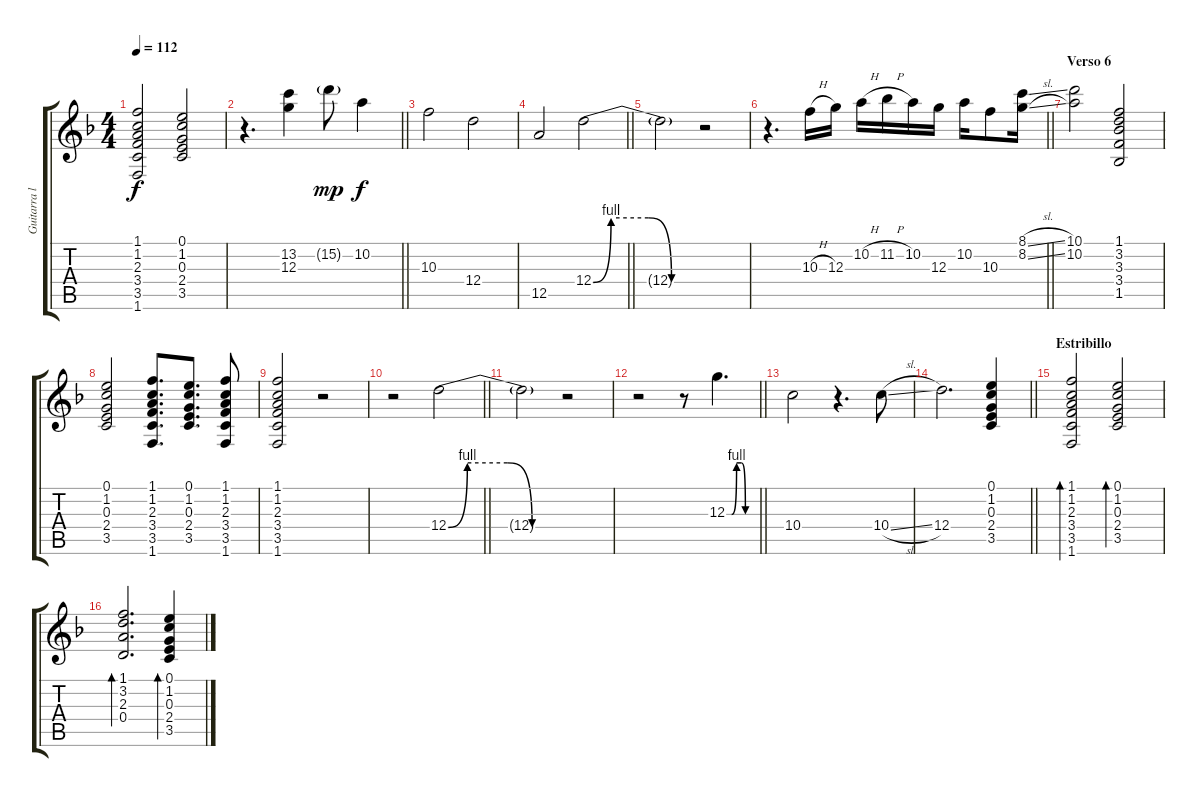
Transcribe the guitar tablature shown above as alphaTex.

\track ("Guitarra limpio" "Guitarra l") {instrument electricguitarclean}
\staff {score tabs}
\tuning (E4 B3 G3 D3 A2 E2) {hide}
\ts (4 4)
\tempo 112
\clef g2
\ks dminor
(1.1 1.2 2.3 3.4 3.5 1.6).2{dy f} (0.1 1.2 0.3 2.4 3.5).2 |
\barLineRight lightlight
r.4{d} (13.2 12.3).4 15.2{g}.8{dy mp} 10.2.4{dy f} |
10.3.2 12.4.2 |
\barLineRight lightlight
12.5.2 12.4{be (custom 0 0 10 4 31 4 44 0 60 0)}.2 |
12.4{t}.2 r.2 |
\barLineRight lightlight
r.4{d} 10.3{h}.16 12.3.16 10.2{h}.16 11.2{h}.16 10.2.16 12.3.16 10.2.16 10.3.8 (8.1{sl} 8.2{sl}).16 |
\section ("" "Verso 6")
(10.1 10.2).2 (1.1 3.2 3.3 3.4 1.5).2 |
(0.1 1.2 0.3 2.4 3.5).2 (1.1 1.2 2.3 3.4 3.5 1.6).8{d} (0.1 1.2 0.3 2.4 3.5).8{d} (1.1 1.2 2.3 3.4 3.5 1.6).8 |
(1.1 1.2 2.3 3.4 3.5 1.6).2 r.2 |
\barLineRight lightlight
r.2 12.4{be (custom 0 0 10 4 31 4 44 0 60 0)}.2 |
12.4{t}.2 r.2 |
\barLineRight lightlight
r.2 r.8 12.3{be (custom 0 0 10 0 20 4 30 4 38 0 60 0)}.4{d} |
10.4.2 r.4{d} 10.4{sl}.8 |
\barLineRight lightlight
12.4.2{d} (0.1 1.2 0.3 2.4 3.5).4 |
\section ("" "Estribillo")
(1.1 1.2 2.3 3.4 3.5 1.6).2{bd 60} (0.1 1.2 0.3 2.4 3.5).2{bd 60} |
(1.1 3.2 2.3 0.4).2{d bd 60} (0.1 1.2 0.3 2.4 3.5).4{bd 60}
